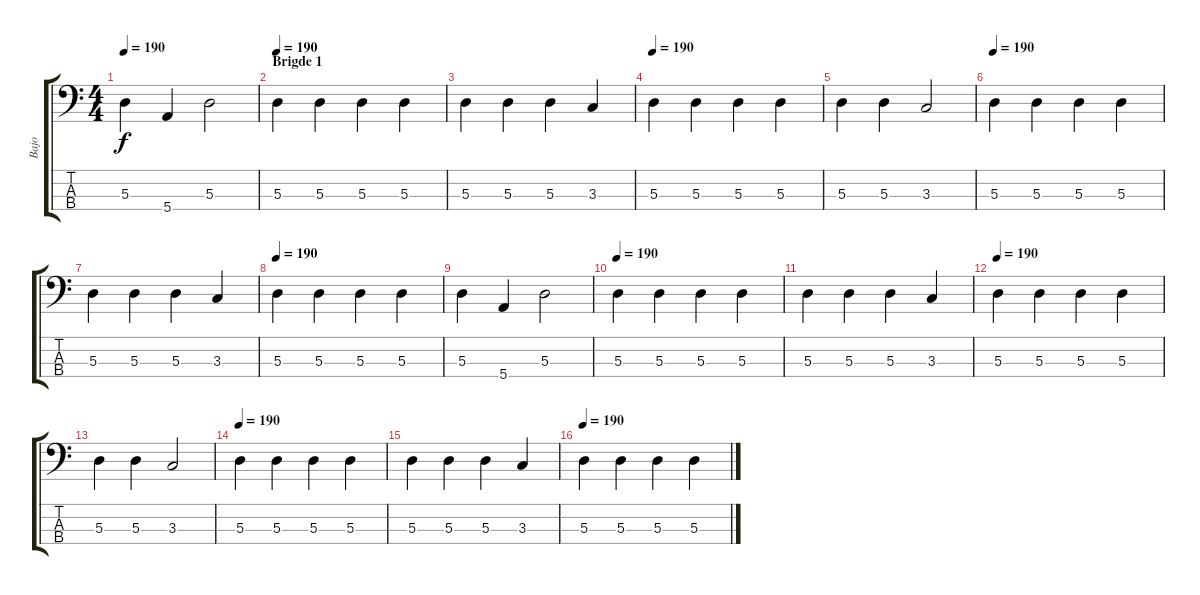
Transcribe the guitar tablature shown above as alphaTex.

\track ("Bajo" "Bajo") {instrument electricbassfinger}
\staff {score tabs}
\tuning (G2 D2 A1 E1) {hide}
\ts (4 4)
\tempo 190
\clef f4
\ks c
5.3.4{dy f} 5.4.4 5.3.2 |
\section ("" "Brigde 1")
\tempo 190
5.3.4 5.3.4 5.3.4 5.3.4 |
5.3.4 5.3.4 5.3.4 3.3.4 |
\tempo 190
5.3.4 5.3.4 5.3.4 5.3.4 |
5.3.4 5.3.4 3.3.2 |
\tempo 190
5.3.4 5.3.4 5.3.4 5.3.4 |
5.3.4 5.3.4 5.3.4 3.3.4 |
\tempo 190
5.3.4 5.3.4 5.3.4 5.3.4 |
5.3.4 5.4.4 5.3.2 |
\tempo 190
5.3.4 5.3.4 5.3.4 5.3.4 |
5.3.4 5.3.4 5.3.4 3.3.4 |
\tempo 190
5.3.4 5.3.4 5.3.4 5.3.4 |
5.3.4 5.3.4 3.3.2 |
\tempo 190
5.3.4 5.3.4 5.3.4 5.3.4 |
5.3.4 5.3.4 5.3.4 3.3.4 |
\tempo 190
5.3.4 5.3.4 5.3.4 5.3.4
